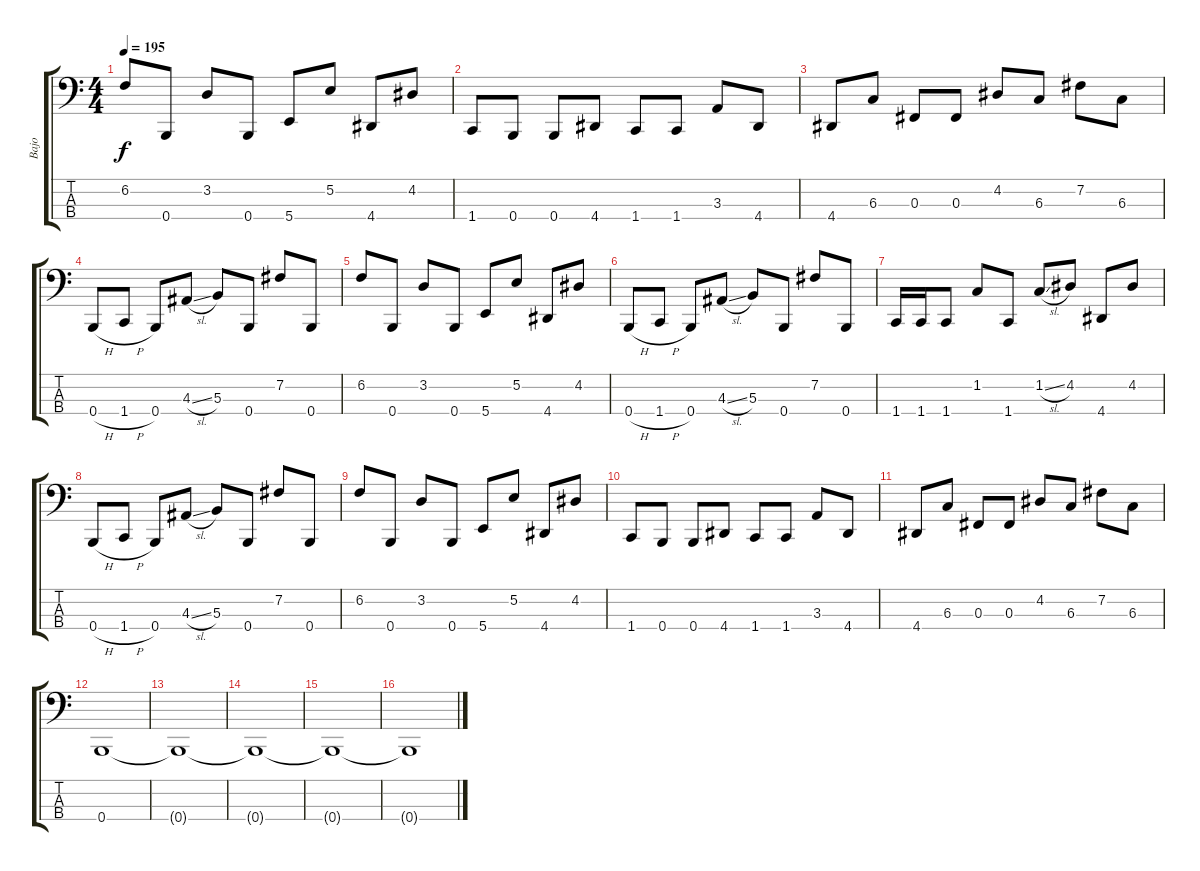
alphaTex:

\track ("Bajo" "Bajo") {instrument electricbasspick}
\staff {score tabs}
\tuning (E2 B1 Gb1 B0) {hide}
\ts (4 4)
\tempo 195
\clef f4
\ks c
6.2.8{dy f} 0.4.8 3.2.8 0.4.8 5.4.8 5.2.8 4.4.8 4.2.8 |
1.4.8 0.4.8 0.4.8 4.4.8 1.4.8 1.4.8 3.3.8 4.4.8 |
4.4.8 6.3.8 0.3.8 0.3.8 4.2.8 6.3.8 7.2.8 6.3.8 |
0.4{h}.8 1.4{h}.8 0.4.8 4.3{sl}.8 5.3.8 0.4.8 7.2.8 0.4.8 |
6.2.8 0.4.8 3.2.8 0.4.8 5.4.8 5.2.8 4.4.8 4.2.8 |
0.4{h}.8 1.4{h}.8 0.4.8 4.3{sl}.8 5.3.8 0.4.8 7.2.8 0.4.8 |
1.4.16 1.4.16 1.4.8 1.2.8 1.4.8 1.2{sl}.8 4.2.8 4.4.8 4.2.8 |
0.4{h}.8 1.4{h}.8 0.4.8 4.3{sl}.8 5.3.8 0.4.8 7.2.8 0.4.8 |
6.2.8 0.4.8 3.2.8 0.4.8 5.4.8 5.2.8 4.4.8 4.2.8 |
1.4.8 0.4.8 0.4.8 4.4.8 1.4.8 1.4.8 3.3.8 4.4.8 |
4.4.8 6.3.8 0.3.8 0.3.8 4.2.8 6.3.8 7.2.8 6.3.8 |
0.4.1 |
0.4{t}.1 |
0.4{t}.1 |
0.4{t}.1 |
0.4{t}.1{volume 0}
